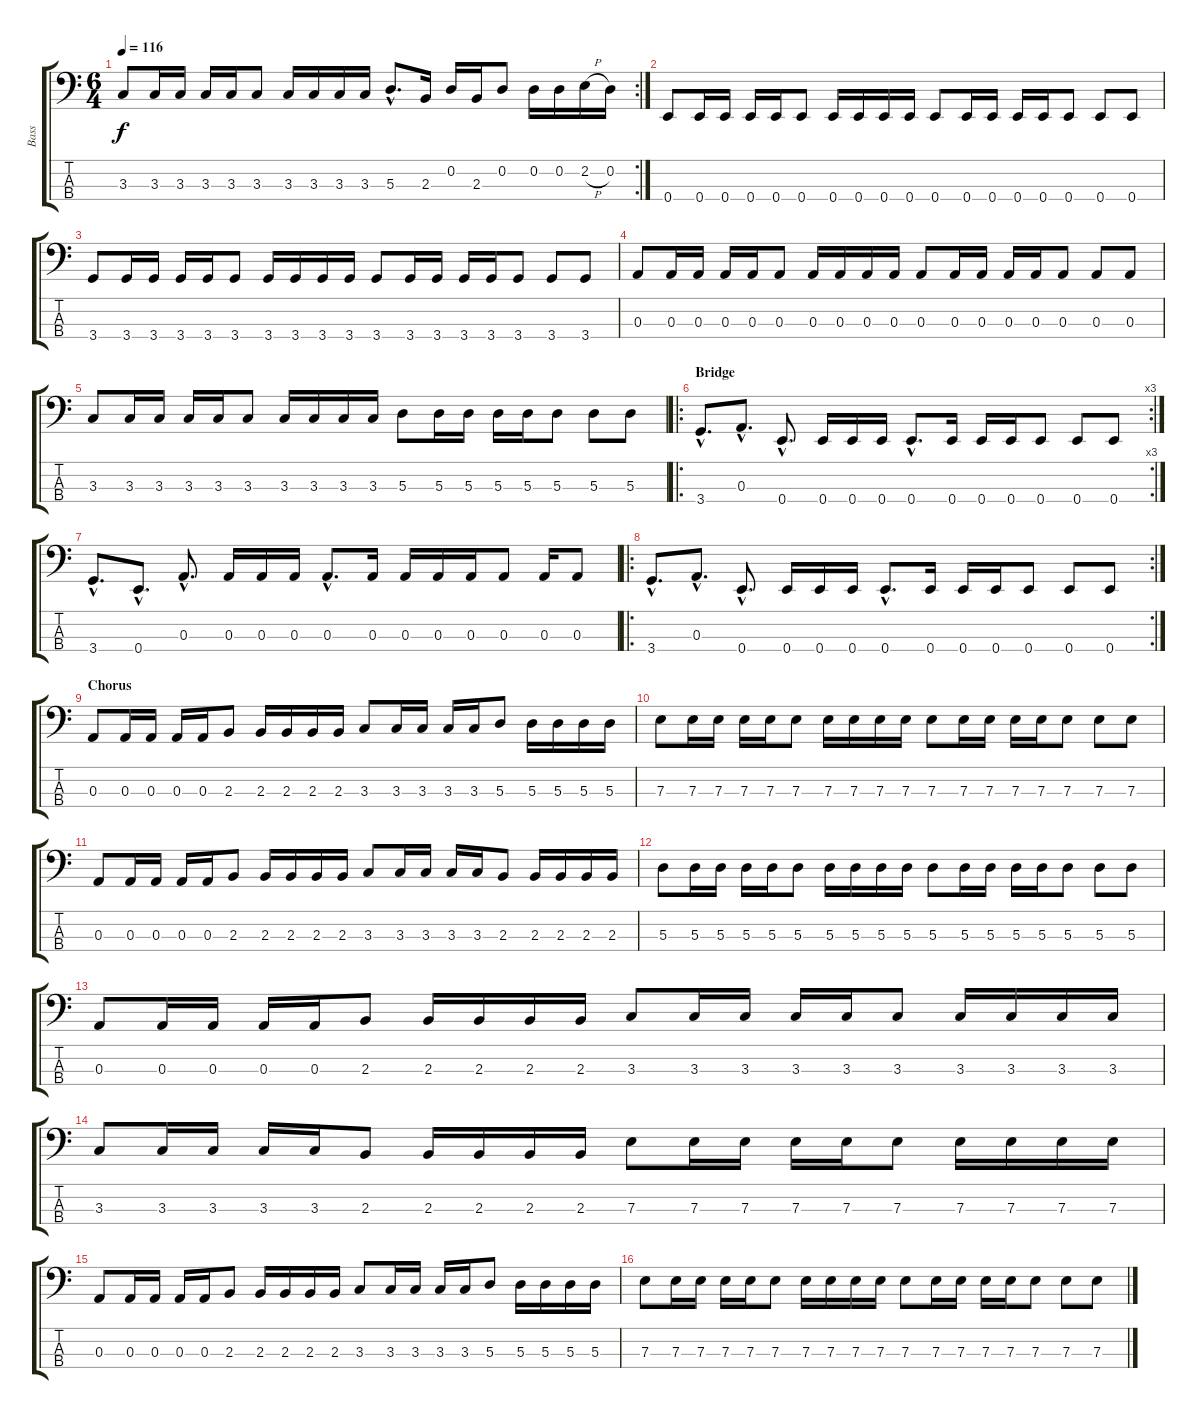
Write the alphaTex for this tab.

\track ("Bass" "Bass") {instrument electricbassfinger}
\staff {score tabs}
\tuning (G2 D2 A1 E1) {hide}
\rc 2
\ts (6 4)
\tempo 116
\clef f4
\ks c
3.3.8{dy f} 3.3.16 3.3.16 3.3.16 3.3.16 3.3.8 3.3.16 3.3.16 3.3.16 3.3.16 5.3{hac}.8{d} 2.3.16 0.2.16 2.3.16 0.2.8 0.2.16 0.2.16 2.2{h}.16 0.2.16 |
0.4.8 0.4.16 0.4.16 0.4.16 0.4.16 0.4.8 0.4.16 0.4.16 0.4.16 0.4.16 0.4.8 0.4.16 0.4.16 0.4.16 0.4.16 0.4.8 0.4.8 0.4.8 |
3.4.8 3.4.16 3.4.16 3.4.16 3.4.16 3.4.8 3.4.16 3.4.16 3.4.16 3.4.16 3.4.8 3.4.16 3.4.16 3.4.16 3.4.16 3.4.8 3.4.8 3.4.8 |
0.3.8 0.3.16 0.3.16 0.3.16 0.3.16 0.3.8 0.3.16 0.3.16 0.3.16 0.3.16 0.3.8 0.3.16 0.3.16 0.3.16 0.3.16 0.3.8 0.3.8 0.3.8 |
3.3.8 3.3.16 3.3.16 3.3.16 3.3.16 3.3.8 3.3.16 3.3.16 3.3.16 3.3.16 5.3.8 5.3.16 5.3.16 5.3.16 5.3.16 5.3.8 5.3.8 5.3.8 |
\ro
\rc 3
\section ("" "Bridge")
3.4{hac}.8{d} 0.3{hac}.8{d} 0.4{hac}.8{d} 0.4.16 0.4.16 0.4.16 0.4{hac}.8{d} 0.4.16 0.4.16 0.4.16 0.4.8 0.4.8 0.4.8 |
3.4{hac}.8{d} 0.4{hac}.8{d} 0.3{hac}.8{d} 0.3.16 0.3.16 0.3.16 0.3{hac}.8{d} 0.3.16 0.3.16 0.3.16 0.3.16 0.3.8 0.3.16 0.3.8 |
\ro
\rc 2
3.4{hac}.8{d} 0.3{hac}.8{d} 0.4{hac}.8{d} 0.4.16 0.4.16 0.4.16 0.4{hac}.8{d} 0.4.16 0.4.16 0.4.16 0.4.8 0.4.8 0.4.8 |
\section ("" "Chorus")
0.3.8 0.3.16 0.3.16 0.3.16 0.3.16 2.3.8 2.3.16 2.3.16 2.3.16 2.3.16 3.3.8 3.3.16 3.3.16 3.3.16 3.3.16 5.3.8 5.3.16 5.3.16 5.3.16 5.3.16 |
7.3.8 7.3.16 7.3.16 7.3.16 7.3.16 7.3.8 7.3.16 7.3.16 7.3.16 7.3.16 7.3.8 7.3.16 7.3.16 7.3.16 7.3.16 7.3.8 7.3.8 7.3.8 |
0.3.8 0.3.16 0.3.16 0.3.16 0.3.16 2.3.8 2.3.16 2.3.16 2.3.16 2.3.16 3.3.8 3.3.16 3.3.16 3.3.16 3.3.16 2.3.8 2.3.16 2.3.16 2.3.16 2.3.16 |
5.3.8 5.3.16 5.3.16 5.3.16 5.3.16 5.3.8 5.3.16 5.3.16 5.3.16 5.3.16 5.3.8 5.3.16 5.3.16 5.3.16 5.3.16 5.3.8 5.3.8 5.3.8 |
0.3.8 0.3.16 0.3.16 0.3.16 0.3.16 2.3.8 2.3.16 2.3.16 2.3.16 2.3.16 3.3.8 3.3.16 3.3.16 3.3.16 3.3.16 3.3.8 3.3.16 3.3.16 3.3.16 3.3.16 |
3.3.8 3.3.16 3.3.16 3.3.16 3.3.16 2.3.8 2.3.16 2.3.16 2.3.16 2.3.16 7.3.8 7.3.16 7.3.16 7.3.16 7.3.16 7.3.8 7.3.16 7.3.16 7.3.16 7.3.16 |
0.3.8 0.3.16 0.3.16 0.3.16 0.3.16 2.3.8 2.3.16 2.3.16 2.3.16 2.3.16 3.3.8 3.3.16 3.3.16 3.3.16 3.3.16 5.3.8 5.3.16 5.3.16 5.3.16 5.3.16 |
7.3.8 7.3.16 7.3.16 7.3.16 7.3.16 7.3.8 7.3.16 7.3.16 7.3.16 7.3.16 7.3.8 7.3.16 7.3.16 7.3.16 7.3.16 7.3.8 7.3.8 7.3.8
